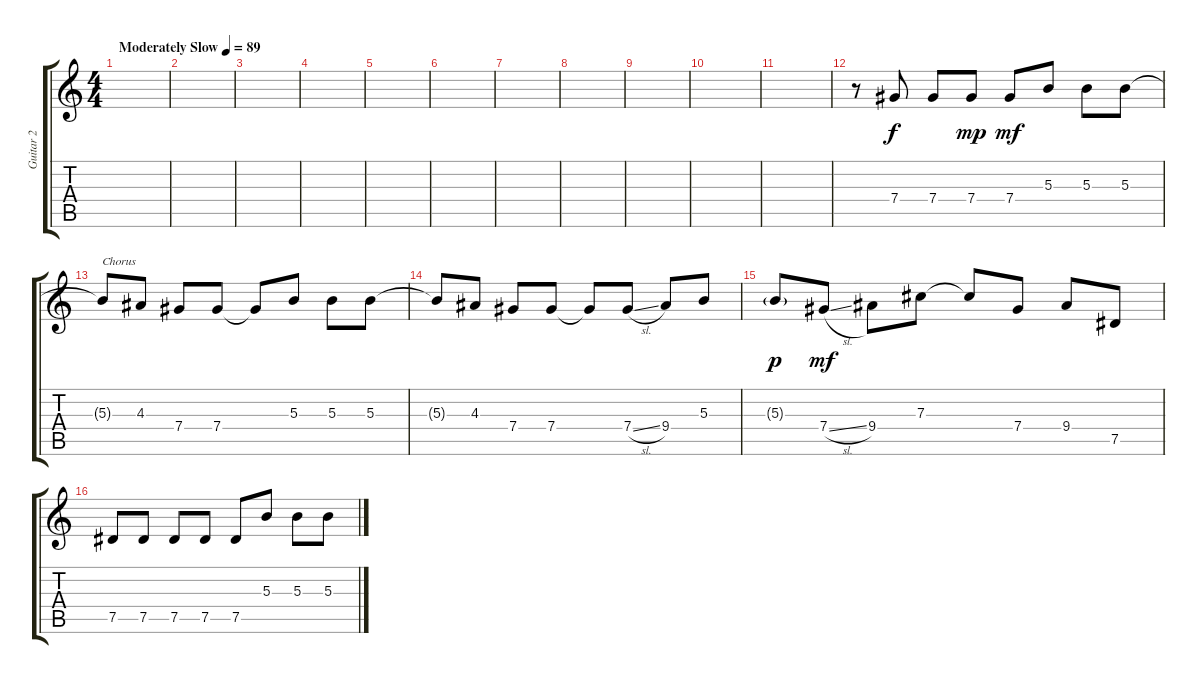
\track ("Guitar 2" "Guitar 2") {instrument electricguitarclean}
\staff {score tabs}
\tuning (Eb4 Bb3 Gb3 Db3 Ab2 Db2) {hide}
\ts (4 4)
\tempo (89 "Moderately Slow")
\clef g2
\ks c
|
|
|
|
|
|
|
|
|
|
|
r.8 7.4.8 7.4.8 7.4.8{dy mp} 7.4.8{dy mf} 5.3.8 5.3.8 5.3.8 |
5.3{t}.8{txt "Chorus"} 4.3.8 7.4.8 7.4.8 7.4{t}.8 5.3.8 5.3.8 5.3.8 |
5.3{t}.8 4.3.8 7.4.8 7.4.8 7.4{t}.8 7.4{sl}.8 9.4.8 5.3.8 |
5.3{g}.8{dy p} 7.4{sl}.8{dy mf} 9.4.8 7.3.8 7.3{t}.8 7.4.8 9.4.8 7.5.8 |
7.5.8 7.5.8 7.5.8 7.5.8 7.5.8 5.3.8 5.3.8 5.3.8
